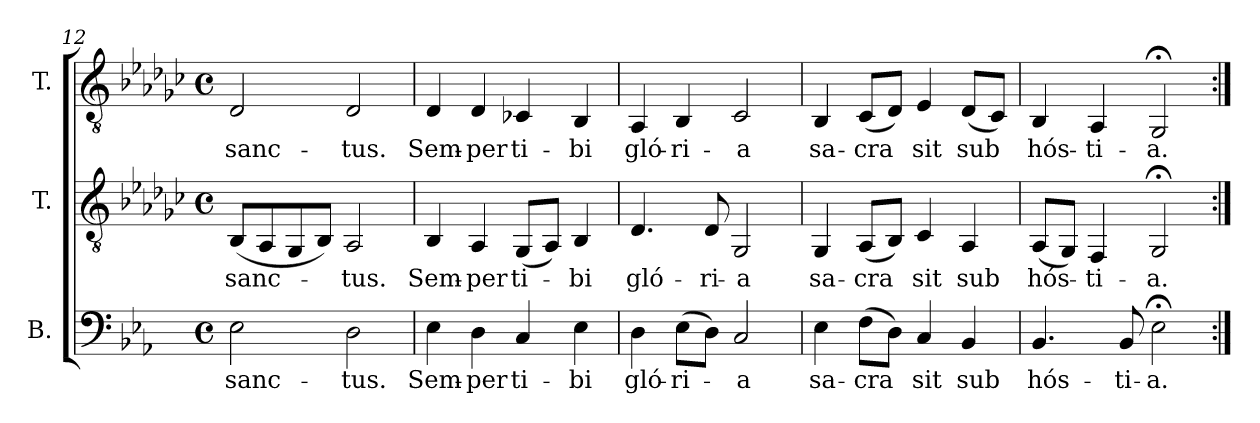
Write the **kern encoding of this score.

**kern	**text	**kern	**text	**kern	**text
*part3	*part3	*part2	*part2	*part1	*part1
*staff3	*staff3	*staff2	*staff2	*staff1	*staff1
*I"B.	*	*I"T.	*	*I"T.	*
!!LO:LB:g=z
*clefF4	*	*clefGv2	*	*clefGv2	*
*	*	*ITrd2c3	*	*ITrd2c3	*
*k[b-e-a-]	*	*k[b-e-a-]	*	*k[b-e-a-]	*
*E-:	*	*E-:	*	*E-:	*
*M4/4	*	*M4/4	*	*M4/4	*
*met(c)	*	*met(c)	*	*met(c)	*
=12	=12	=12	=12	=12	=12
!	!LO:LY:b:color=#000000	!	!	!	!
!	!	!	!LO:LY:b:color=#000000	!	!
!	!	!	!	!	!LO:LY:b:color=#000000
2E-i\	sanc-	(8GGi/L	sanc-	2BB-i/	sanc-
.	.	8FFi/	.	.	.
.	.	8EE-i/	.	.	.
.	.	8GGi/J)	.	.	.
!	!LO:LY:b:color=#000000	!	!	!	!
!	!	!	!LO:LY:b:color=#000000	!	!
!	!	!	!	!	!LO:LY:b:color=#000000
2Di\	-tus.	2FFi/	-tus.	2BB-i/	-tus.
=13	=13	=13	=13	=13	=13
!	!LO:LY:b:color=#000000	!	!	!	!
!	!	!	!LO:LY:b:color=#000000	!	!
!	!	!	!	!	!LO:LY:b:color=#000000
4E-i\	Sem-	4GGi/	Sem-	4BB-i/	Sem-
!	!LO:LY:b:color=#000000	!	!	!	!
!	!	!	!LO:LY:b:color=#000000	!	!
!	!	!	!	!	!LO:LY:b:color=#000000
4Di\	-per	4FFi/	-per	4BB-i/	-per
!	!LO:LY:b:color=#000000	!	!	!	!
!	!	!	!LO:LY:b:color=#000000	!	!
!	!	!	!	!	!LO:LY:b:color=#000000
4Ci/	ti-	(8EE-i/L	ti-	4AA-Xi/	ti-
.	.	8FFi/J)	.	.	.
!	!LO:LY:b:color=#000000	!	!	!	!
!	!	!	!LO:LY:b:color=#000000	!	!
!	!	!	!	!	!LO:LY:b:color=#000000
4E-i\	-bi	4GGi/	-bi	4GGi/	-bi
=14	=14	=14	=14	=14	=14
!	!LO:LY:b:color=#000000	!	!	!	!
!	!	!	!LO:LY:b:color=#000000	!	!
!	!	!	!	!	!LO:LY:b:color=#000000
4Di\	gló-	4.BB-i/	gló-	4FFi/	gló-
!	!LO:LY:b:color=#000000	!	!	!	!
!	!	!	!	!	!LO:LY:b:color=#000000
(8E-i\L	-ri-	.	.	4GGi/	-ri-
!	!	!	!LO:LY:b:color=#000000	!	!
8Di\J)	.	8BB-i/	-ri-	.	.
!	!LO:LY:b:color=#000000	!	!	!	!
!	!	!	!LO:LY:b:color=#000000	!	!
!	!	!	!	!	!LO:LY:b:color=#000000
2Ci/	-a	2EE-i/	-a	2AA-i/	-a
=15	=15	=15	=15	=15	=15
!	!LO:LY:b:color=#000000	!	!	!	!
!	!	!	!LO:LY:b:color=#000000	!	!
!	!	!	!	!	!LO:LY:b:color=#000000
4E-i\	sa-	4EE-i/	sa-	4GGi/	sa-
!	!LO:LY:b:color=#000000	!	!	!	!
!	!	!	!LO:LY:b:color=#000000	!	!
!	!	!	!	!	!LO:LY:b:color=#000000
(8Fi\L	-cra	(8FFi/L	-cra	(8AA-i/L	-cra
8Di\J)	.	8GGi/J)	.	8BB-i/J)	.
!	!LO:LY:b:color=#000000	!	!	!	!
!	!	!	!LO:LY:b:color=#000000	!	!
!	!	!	!	!	!LO:LY:b:color=#000000
4Ci/	sit	4AA-i/	sit	4Ci/	sit
!	!LO:LY:b:color=#000000	!	!	!	!
!	!	!	!LO:LY:b:color=#000000	!	!
!	!	!	!	!	!LO:LY:b:color=#000000
4BB-i/	sub	4FFi/	sub	(8BB-i/L	sub
.	.	.	.	8AA-i/J)	.
=16	=16	=16	=16	=16	=16
!	!LO:LY:b:color=#000000	!	!	!	!
!	!	!	!LO:LY:b:color=#000000	!	!
!	!	!	!	!	!LO:LY:b:color=#000000
4.BB-i/	hós-	(8FFi/L	hós-	4GGi/	hós-
.	.	8EE-i/J)	.	.	.
!	!	!	!LO:LY:b:color=#000000	!	!
!	!	!	!	!	!LO:LY:b:color=#000000
.	.	4DDi/	-ti-	4FFi/	-ti-
!	!LO:LY:b:color=#000000	!	!	!	!
8BB-i/	-ti-	.	.	.	.
!	!LO:LY:b:color=#000000	!	!	!	!
!	!	!	!LO:LY:b:color=#000000	!	!
!	!	!	!	!	!LO:LY:b:color=#000000
2E-;i\	-a.	2EE-;i/	-a.	2EE-;i/	-a.
=:|!	=:|!	=:|!	=:|!	=:|!	=:|!
*-	*-	*-	*-	*-	*-
